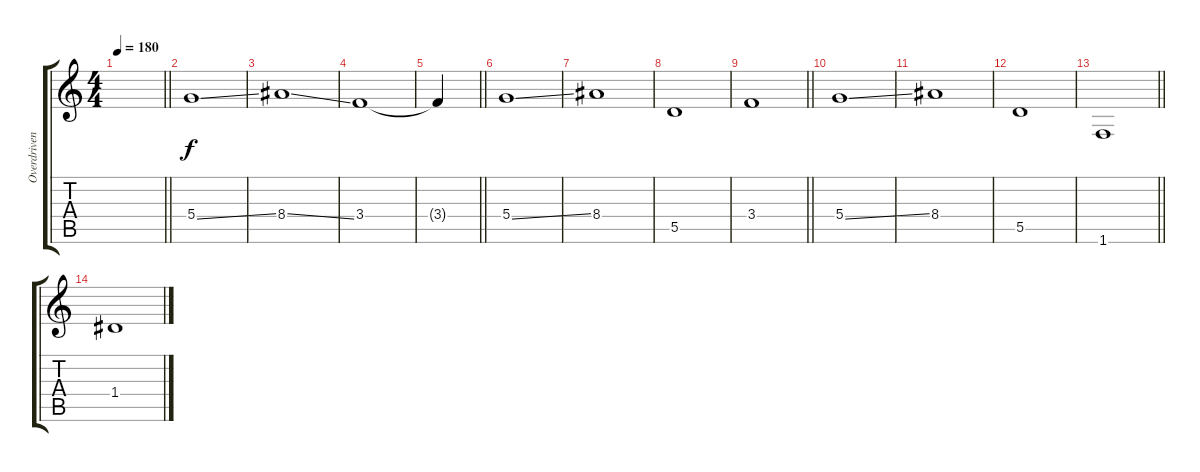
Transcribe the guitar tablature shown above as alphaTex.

\track ("Overdriven" "Overdriven") {instrument overdrivenguitar}
\staff {score tabs}
\tuning (E4 B3 G3 D3 A2 E2) {hide}
\ts (4 4)
\tempo 180
\clef g2
\barLineRight lightlight
\ks c
|
5.4{ss}.1 |
8.4{ss}.1 |
3.4.1 |
\barLineRight lightlight
3.4{t}.4 |
5.4{ss}.1 |
8.4.1 |
5.5.1 |
\barLineRight lightlight
3.4.1 |
5.4{ss}.1 |
8.4.1 |
5.5.1 |
\barLineRight lightlight
1.6.1 |
1.4.1
